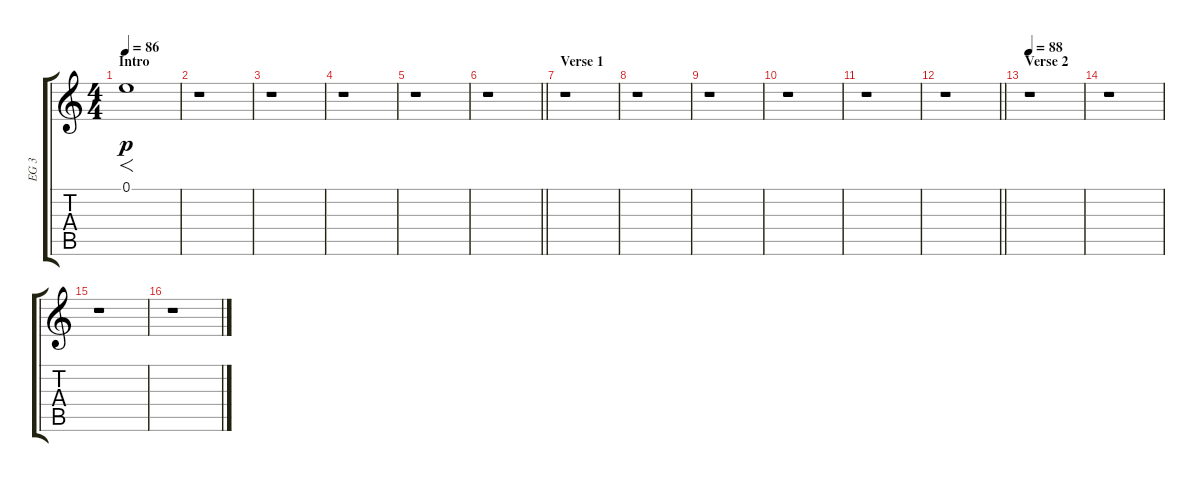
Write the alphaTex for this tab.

\track ("EG 3" "EG 3") {instrument overdrivenguitar}
\staff {score tabs}
\tuning (E4 B3 G3 D3 A2 E2) {hide}
\ts (4 4)
\section ("" "Intro")
\tempo 86
\clef g2
\ks c
0.1.1{f dy p instrument overdrivenguitar} |
r.1 |
r.1 |
r.1 |
r.1 |
\barLineRight lightlight
r.1 |
\section ("" "Verse 1")
r.1 |
r.1 |
r.1 |
r.1 |
r.1 |
\barLineRight lightlight
r.1 |
\section ("" "Verse 2")
\tempo 88
r.1 |
r.1 |
r.1 |
r.1
